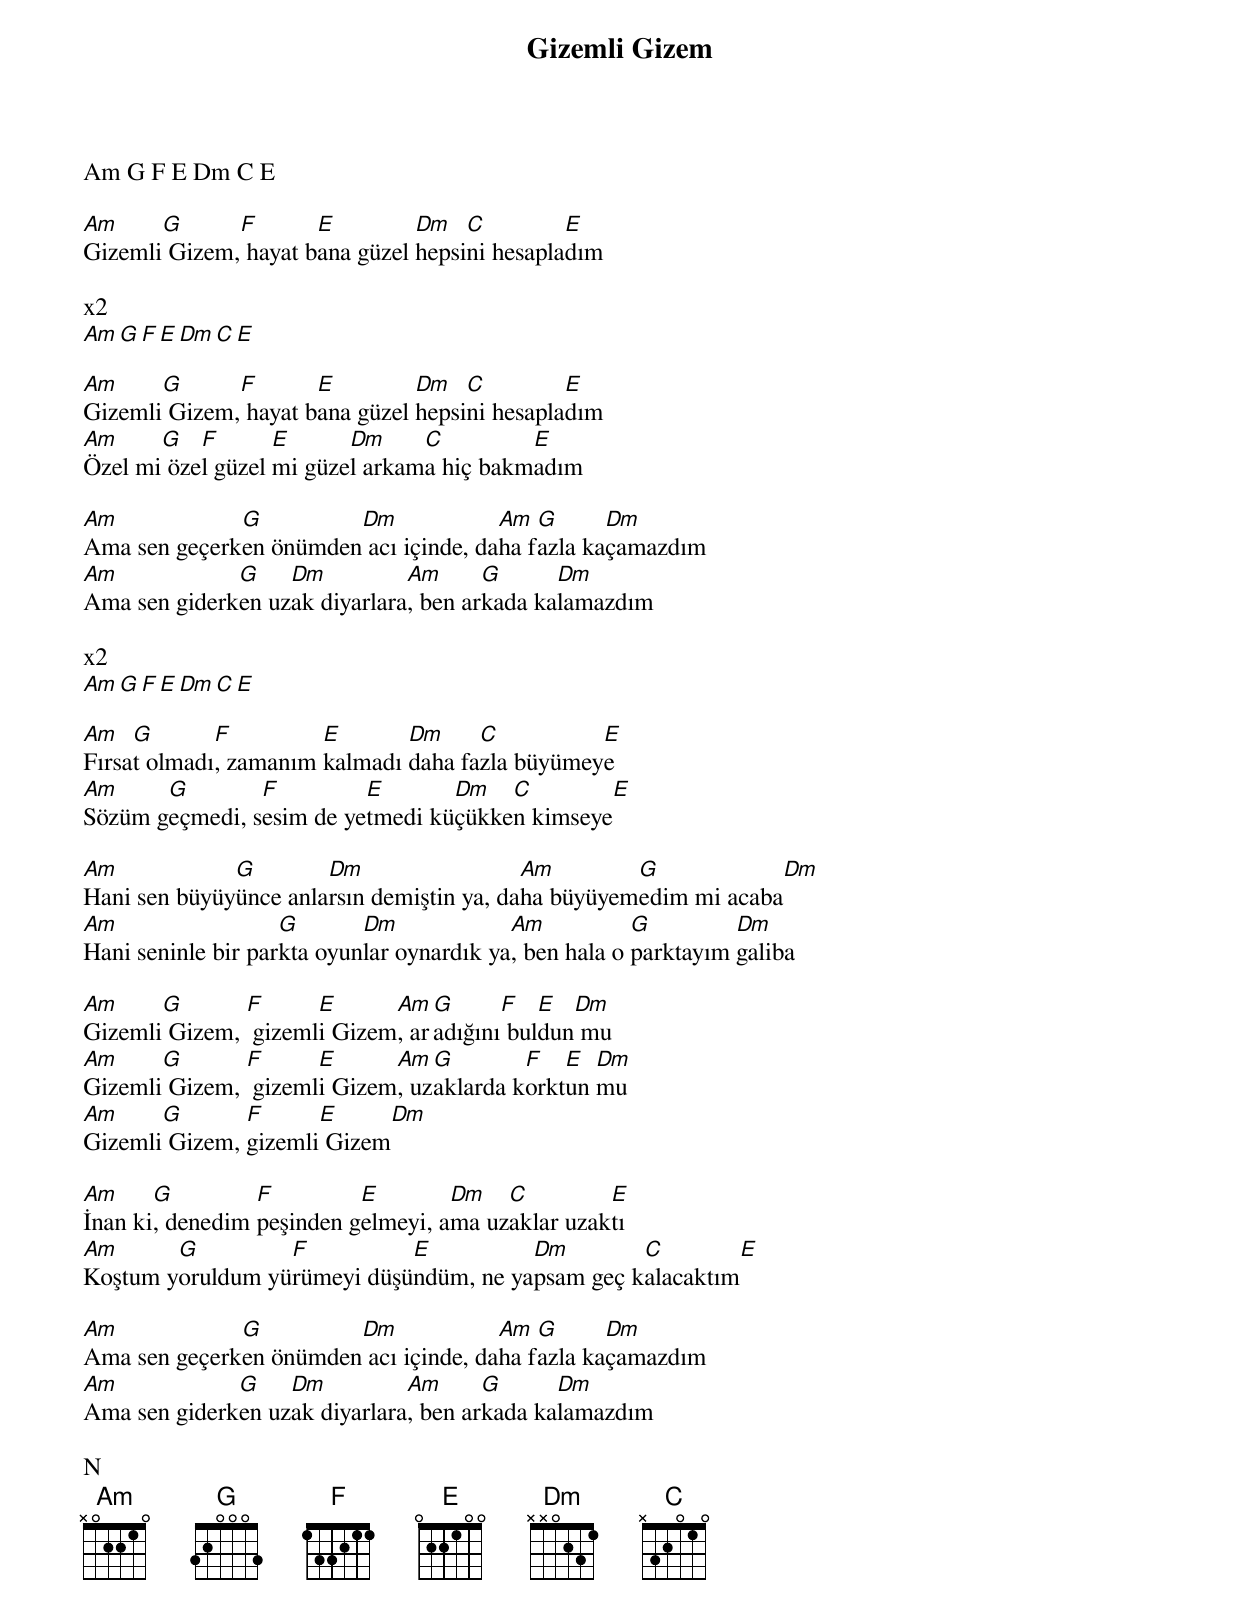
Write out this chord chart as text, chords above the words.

{title: Gizemli Gizem}
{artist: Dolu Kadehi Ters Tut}

Am G F E Dm C E

Am     G      F       E         Dm   C         E
Gizemli Gizem, hayat bana güzel hepsini hesapladım

x2
Am G F E Dm C E

Am     G      F       E         Dm   C         E
Gizemli Gizem, hayat bana güzel hepsini hesapladım
Am     G   F       E      Dm     C         E
Özel mi özel güzel mi güzel arkama hiç bakmadım

Am            G         Dm             Am  G      Dm
Ama sen geçerken önümden acı içinde, daha fazla kaçamazdım
Am            G    Dm          Am      G      Dm
Ama sen giderken uzak diyarlara, ben arkada kalamazdım

x2
Am G F E Dm C E

Am   G       F         E       Dm     C          E
Fırsat olmadı, zamanım kalmadı daha fazla büyümeye
Am     G        F         E       Dm   C         E
Sözüm geçmedi, sesim de yetmedi küçükken kimseye

Am            G        Dm                  Am        G            Dm
Hani sen büyüyünce anlarsın demiştin ya, daha büyüyemedim mi acaba
Am                  G       Dm             Am           G         Dm
Hani seninle bir parkta oyunlar oynardık ya, ben hala o parktayım galiba

Am     G       F      E      Am  G      F   E  Dm
Gizemli Gizem,  gizemli Gizem, aradığını buldun mu
Am     G       F      E      Am  G        F   E  Dm
Gizemli Gizem,  gizemli Gizem, uzaklarda korktun mu
Am     G       F      E     Dm
Gizemli Gizem, gizemli Gizem

Am     G         F         E        Dm   C         E
İnan ki, denedim peşinden gelmeyi, ama uzaklar uzaktı
Am      G         F          E          Dm        C          E
Koştum yoruldum yürümeyi düşündüm, ne yapsam geç kalacaktım

Am            G         Dm             Am  G      Dm
Ama sen geçerken önümden acı içinde, daha fazla kaçamazdım
Am            G    Dm          Am      G      Dm
Ama sen giderken uzak diyarlara, ben arkada kalamazdım

N
